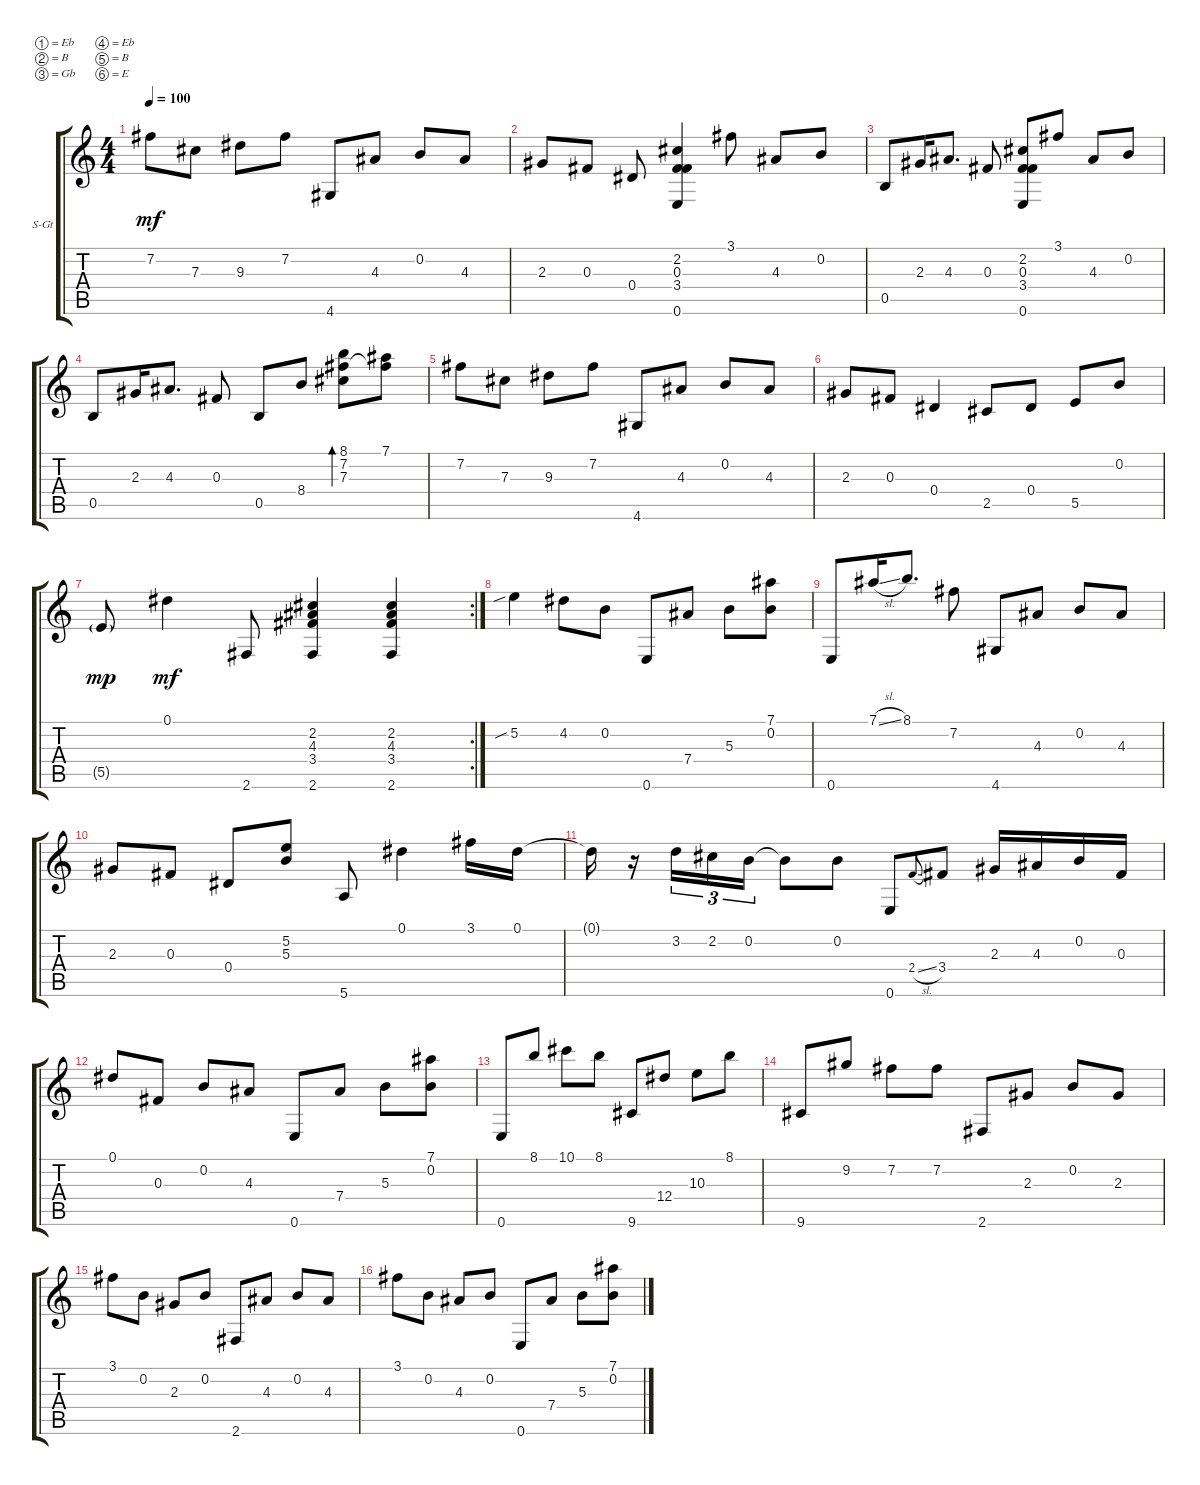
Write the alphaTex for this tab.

\bracketExtendMode groupsimilarinstruments
\firstSystemTrackNameOrientation horizontal
\otherSystemsTrackNameOrientation horizontal
\track ("Andy Mckee" "S-Gt") {instrument acousticguitarsteel}
\staff {score tabs}
\tuning (Eb4 B3 Gb3 Eb3 B2 E2)
\ts (4 4)
\tempo 100
\clef g2
\ks c
7.2.8{dy mf} 7.3.8 9.3.8 7.2.8 4.6.8 4.3.8 0.2.8 4.3.8 |
2.3.8 0.3.8 0.4.8 (2.2 0.3 3.4 0.6).4 3.1.8 4.3.8 0.2.8 |
0.5.8 2.3.16 4.3.8{d} 0.3.8 (2.2 0.3 3.4 0.6).8 3.1.8 4.3.8 0.2.8 |
0.5.8 2.3.16 4.3.8{d} 0.3.8 0.5.8 8.4.8 (8.1 7.2 7.3).8{bd 119} (7.1 7.2{t}).8 |
7.2.8 7.3.8 9.3.8 7.2.8 4.6.8 4.3.8 0.2.8 4.3.8 |
2.3.8 0.3.8 0.4.4 2.5.8 0.4.8 5.5.8 0.2.8 |
\rc 2
5.5{g}.8{dy mp} 0.1.4{dy mf} 2.6.8 (2.2 4.3 3.4 2.6).4 (2.2 4.3 3.4 2.6).4 |
5.2{sib}.4 4.2.8 0.2.8 0.6.8 7.4.8 5.3.8 (7.1 0.2).8 |
0.6.8 7.1{sl}.16 8.1.8{d} 7.2.8 4.6.8 4.3.8 0.2.8 4.3.8 |
2.3.8 0.3.8 0.4.8 (5.2 5.3).8 5.6.8 0.1.4 3.1.16 0.1.16 |
0.1{t}.16 r.16 3.2.16{tu (3 2)} 2.2.16{tu (3 2)} 0.2.16{tu (3 2)} 0.2{t}.8 0.2.8 0.6.8 2.4{sl}.8{gr onbeat} 3.4.8 2.3.16 4.3.16 0.2.16 0.3.16 |
0.1.8 0.3.8 0.2.8 4.3.8 0.6.8 7.4.8 5.3.8 (7.1 0.2).8 |
0.6.8 8.1.8 10.1.8 8.1.8 9.6.8 12.4.8 10.3.8 8.1.8 |
9.6.8 9.2.8 7.2.8 7.2.8 2.6.8 2.3.8 0.2.8 2.3.8 |
3.1.8 0.2.8 2.3.8 0.2.8 2.6.8 4.3.8 0.2.8 4.3.8 |
3.1.8 0.2.8 4.3.8 0.2.8 0.6.8 7.4.8 5.3.8 (7.1 0.2).8
